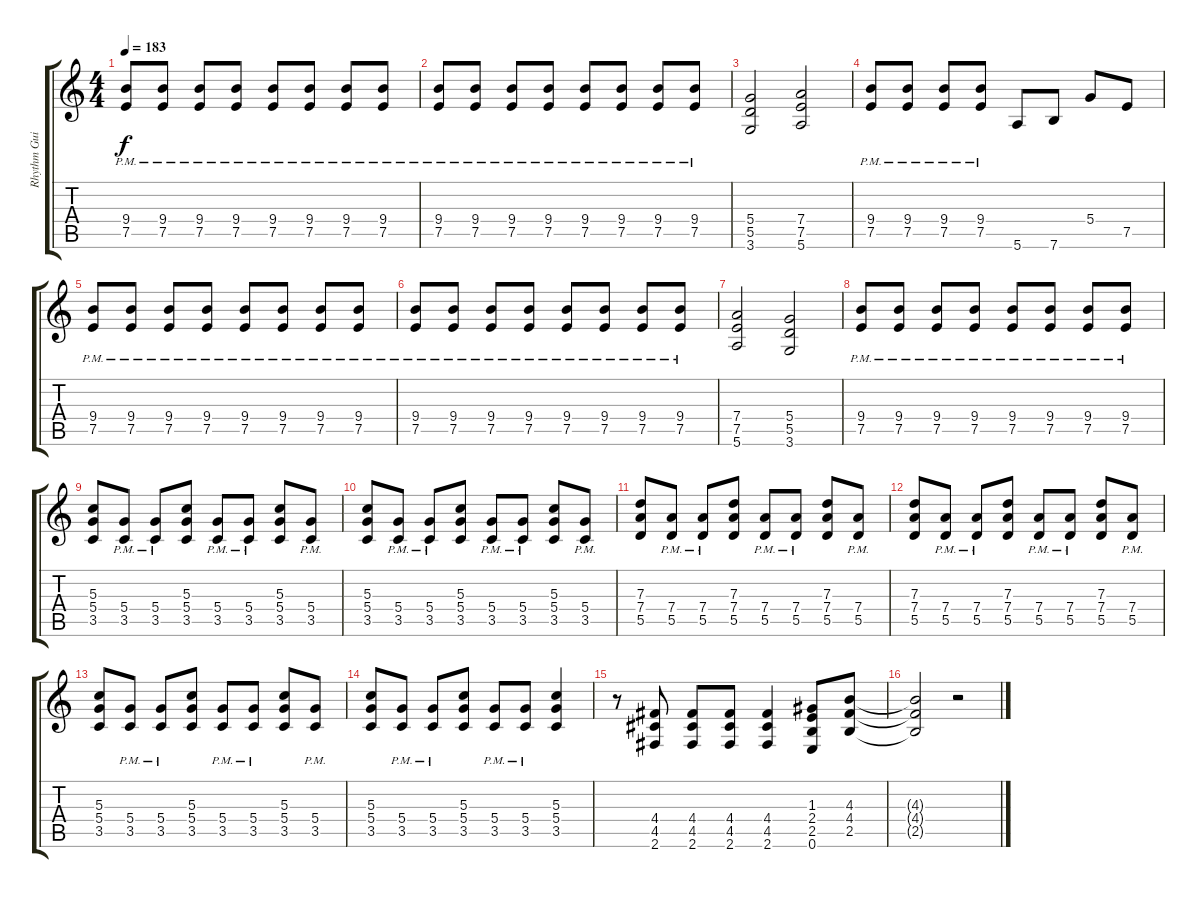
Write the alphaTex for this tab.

\track ("Rhythm Guitar" "Rhythm Gui") {instrument overdrivenguitar}
\staff {score tabs}
\tuning (E4 B3 G3 D3 A2 E2) {hide}
\ts (4 4)
\tempo 183
\clef g2
\ks c
(9.4{pm} 7.5{pm}).8{dy f} (9.4{pm} 7.5{pm}).8 (9.4{pm} 7.5{pm}).8 (9.4{pm} 7.5{pm}).8 (9.4{pm} 7.5{pm}).8 (9.4{pm} 7.5{pm}).8 (9.4{pm} 7.5{pm}).8 (9.4{pm} 7.5{pm}).8 |
(9.4{pm} 7.5{pm}).8 (9.4{pm} 7.5{pm}).8 (9.4{pm} 7.5{pm}).8 (9.4{pm} 7.5{pm}).8 (9.4{pm} 7.5{pm}).8 (9.4{pm} 7.5{pm}).8 (9.4{pm} 7.5{pm}).8 (9.4{pm} 7.5{pm}).8 |
(5.4 5.5 3.6).2 (7.4 7.5 5.6).2 |
(9.4{pm} 7.5{pm}).8 (9.4{pm} 7.5{pm}).8 (9.4{pm} 7.5{pm}).8 (9.4{pm} 7.5{pm}).8 5.6.8 7.6.8 5.4.8 7.5.8 |
(9.4{pm} 7.5{pm}).8 (9.4{pm} 7.5{pm}).8 (9.4{pm} 7.5{pm}).8 (9.4{pm} 7.5{pm}).8 (9.4{pm} 7.5{pm}).8 (9.4{pm} 7.5{pm}).8 (9.4{pm} 7.5{pm}).8 (9.4{pm} 7.5{pm}).8 |
(9.4{pm} 7.5{pm}).8 (9.4{pm} 7.5{pm}).8 (9.4{pm} 7.5{pm}).8 (9.4{pm} 7.5{pm}).8 (9.4{pm} 7.5{pm}).8 (9.4{pm} 7.5{pm}).8 (9.4{pm} 7.5{pm}).8 (9.4{pm} 7.5{pm}).8 |
(7.4 7.5 5.6).2 (5.4 5.5 3.6).2 |
(9.4{pm} 7.5{pm}).8 (9.4{pm} 7.5{pm}).8 (9.4{pm} 7.5{pm}).8 (9.4{pm} 7.5{pm}).8 (9.4{pm} 7.5{pm}).8 (9.4{pm} 7.5{pm}).8 (9.4{pm} 7.5{pm}).8 (9.4{pm} 7.5{pm}).8 |
(5.3 5.4 3.5).8 (5.4{pm} 3.5{pm}).8 (5.4{pm} 3.5{pm}).8 (5.3 5.4 3.5).8 (5.4{pm} 3.5{pm}).8 (5.4{pm} 3.5{pm}).8 (5.3 5.4 3.5).8 (5.4{pm} 3.5{pm}).8 |
(5.3 5.4 3.5).8 (5.4{pm} 3.5{pm}).8 (5.4{pm} 3.5{pm}).8 (5.3 5.4 3.5).8 (5.4{pm} 3.5{pm}).8 (5.4{pm} 3.5{pm}).8 (5.3 5.4 3.5).8 (5.4{pm} 3.5{pm}).8 |
(7.3 7.4 5.5).8 (7.4{pm} 5.5{pm}).8 (7.4{pm} 5.5{pm}).8 (7.3 7.4 5.5).8 (7.4{pm} 5.5{pm}).8 (7.4{pm} 5.5{pm}).8 (7.3 7.4 5.5).8 (7.4{pm} 5.5{pm}).8 |
(7.3 7.4 5.5).8 (7.4{pm} 5.5{pm}).8 (7.4{pm} 5.5{pm}).8 (7.3 7.4 5.5).8 (7.4{pm} 5.5{pm}).8 (7.4{pm} 5.5{pm}).8 (7.3 7.4 5.5).8 (7.4{pm} 5.5{pm}).8 |
(5.3 5.4 3.5).8 (5.4{pm} 3.5{pm}).8 (5.4{pm} 3.5{pm}).8 (5.3 5.4 3.5).8 (5.4{pm} 3.5{pm}).8 (5.4{pm} 3.5{pm}).8 (5.3 5.4 3.5).8 (5.4{pm} 3.5{pm}).8 |
(5.3 5.4 3.5).8 (5.4{pm} 3.5{pm}).8 (5.4{pm} 3.5{pm}).8 (5.3 5.4 3.5).8 (5.4{pm} 3.5{pm}).8 (5.4{pm} 3.5{pm}).8 (5.3 5.4 3.5).4 |
r.8 (4.4 4.5 2.6).8 (4.4 4.5 2.6).8 (4.4 4.5 2.6).8 (4.4 4.5 2.6).4 (1.3 2.4 2.5 0.6).8 (4.3 4.4 2.5).8 |
(4.3{t} 4.4{t} 2.5{t}).2 r.2
